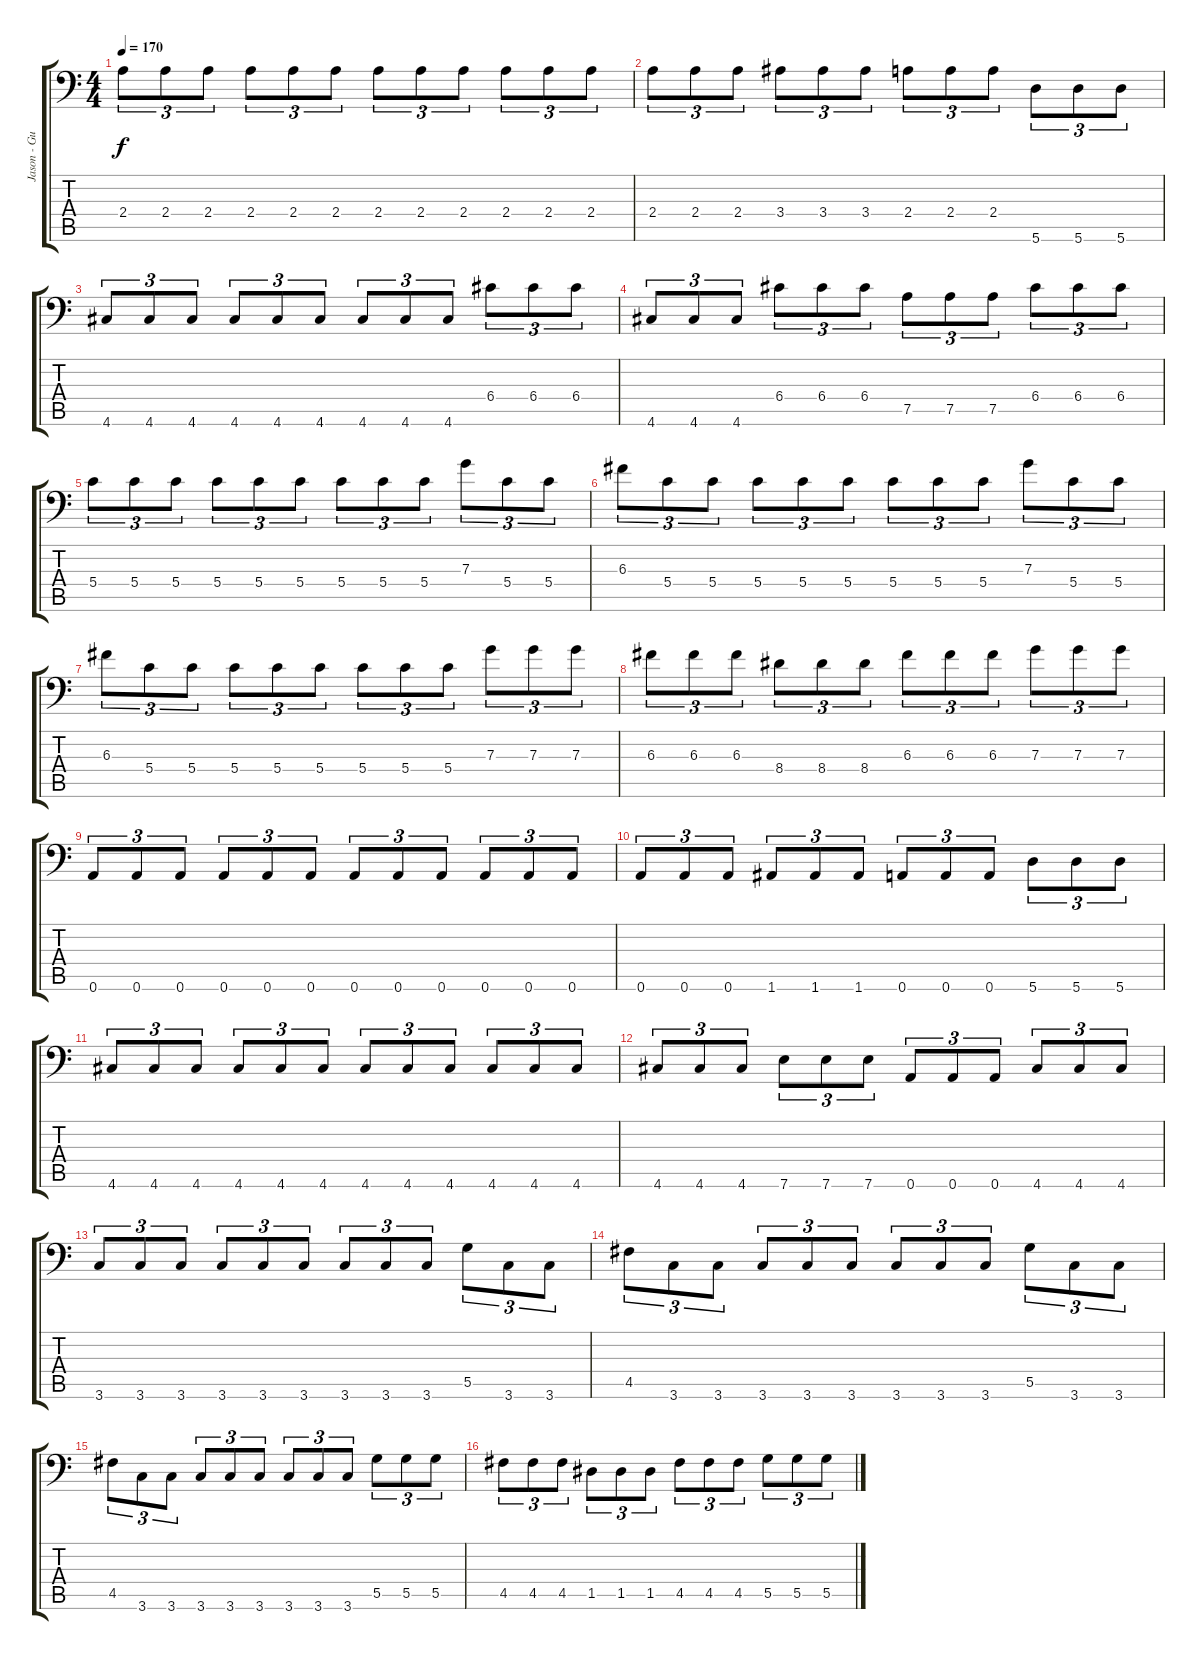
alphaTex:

\track ("Jason - Guitar" "Jason - Gu") {instrument overdrivenguitar}
\staff {score tabs}
\tuning (A3 E3 C3 G2 D2 A1) {hide}
\ts (4 4)
\tempo 170
\clef f4
\ks c
2.4.8{tu (3 2) dy f} 2.4.8{tu (3 2)} 2.4.8{tu (3 2)} 2.4.8{tu (3 2)} 2.4.8{tu (3 2)} 2.4.8{tu (3 2)} 2.4.8{tu (3 2)} 2.4.8{tu (3 2)} 2.4.8{tu (3 2)} 2.4.8{tu (3 2)} 2.4.8{tu (3 2)} 2.4.8{tu (3 2)} |
2.4.8{tu (3 2)} 2.4.8{tu (3 2)} 2.4.8{tu (3 2)} 3.4.8{tu (3 2)} 3.4.8{tu (3 2)} 3.4.8{tu (3 2)} 2.4.8{tu (3 2)} 2.4.8{tu (3 2)} 2.4.8{tu (3 2)} 5.6.8{tu (3 2)} 5.6.8{tu (3 2)} 5.6.8{tu (3 2)} |
4.6.8{tu (3 2)} 4.6.8{tu (3 2)} 4.6.8{tu (3 2)} 4.6.8{tu (3 2)} 4.6.8{tu (3 2)} 4.6.8{tu (3 2)} 4.6.8{tu (3 2)} 4.6.8{tu (3 2)} 4.6.8{tu (3 2)} 6.4.8{tu (3 2)} 6.4.8{tu (3 2)} 6.4.8{tu (3 2)} |
4.6.8{tu (3 2)} 4.6.8{tu (3 2)} 4.6.8{tu (3 2)} 6.4.8{tu (3 2)} 6.4.8{tu (3 2)} 6.4.8{tu (3 2)} 7.5.8{tu (3 2)} 7.5.8{tu (3 2)} 7.5.8{tu (3 2)} 6.4.8{tu (3 2)} 6.4.8{tu (3 2)} 6.4.8{tu (3 2)} |
5.4.8{tu (3 2)} 5.4.8{tu (3 2)} 5.4.8{tu (3 2)} 5.4.8{tu (3 2)} 5.4.8{tu (3 2)} 5.4.8{tu (3 2)} 5.4.8{tu (3 2)} 5.4.8{tu (3 2)} 5.4.8{tu (3 2)} 7.3.8{tu (3 2)} 5.4.8{tu (3 2)} 5.4.8{tu (3 2)} |
6.3.8{tu (3 2)} 5.4.8{tu (3 2)} 5.4.8{tu (3 2)} 5.4.8{tu (3 2)} 5.4.8{tu (3 2)} 5.4.8{tu (3 2)} 5.4.8{tu (3 2)} 5.4.8{tu (3 2)} 5.4.8{tu (3 2)} 7.3.8{tu (3 2)} 5.4.8{tu (3 2)} 5.4.8{tu (3 2)} |
6.3.8{tu (3 2)} 5.4.8{tu (3 2)} 5.4.8{tu (3 2)} 5.4.8{tu (3 2)} 5.4.8{tu (3 2)} 5.4.8{tu (3 2)} 5.4.8{tu (3 2)} 5.4.8{tu (3 2)} 5.4.8{tu (3 2)} 7.3.8{tu (3 2)} 7.3.8{tu (3 2)} 7.3.8{tu (3 2)} |
6.3.8{tu (3 2)} 6.3.8{tu (3 2)} 6.3.8{tu (3 2)} 8.4.8{tu (3 2)} 8.4.8{tu (3 2)} 8.4.8{tu (3 2)} 6.3.8{tu (3 2)} 6.3.8{tu (3 2)} 6.3.8{tu (3 2)} 7.3.8{tu (3 2)} 7.3.8{tu (3 2)} 7.3.8{tu (3 2)} |
0.6.8{tu (3 2)} 0.6.8{tu (3 2)} 0.6.8{tu (3 2)} 0.6.8{tu (3 2)} 0.6.8{tu (3 2)} 0.6.8{tu (3 2)} 0.6.8{tu (3 2)} 0.6.8{tu (3 2)} 0.6.8{tu (3 2)} 0.6.8{tu (3 2)} 0.6.8{tu (3 2)} 0.6.8{tu (3 2)} |
0.6.8{tu (3 2)} 0.6.8{tu (3 2)} 0.6.8{tu (3 2)} 1.6.8{tu (3 2)} 1.6.8{tu (3 2)} 1.6.8{tu (3 2)} 0.6.8{tu (3 2)} 0.6.8{tu (3 2)} 0.6.8{tu (3 2)} 5.6.8{tu (3 2)} 5.6.8{tu (3 2)} 5.6.8{tu (3 2)} |
4.6.8{tu (3 2)} 4.6.8{tu (3 2)} 4.6.8{tu (3 2)} 4.6.8{tu (3 2)} 4.6.8{tu (3 2)} 4.6.8{tu (3 2)} 4.6.8{tu (3 2)} 4.6.8{tu (3 2)} 4.6.8{tu (3 2)} 4.6.8{tu (3 2)} 4.6.8{tu (3 2)} 4.6.8{tu (3 2)} |
4.6.8{tu (3 2)} 4.6.8{tu (3 2)} 4.6.8{tu (3 2)} 7.6.8{tu (3 2)} 7.6.8{tu (3 2)} 7.6.8{tu (3 2)} 0.6.8{tu (3 2)} 0.6.8{tu (3 2)} 0.6.8{tu (3 2)} 4.6.8{tu (3 2)} 4.6.8{tu (3 2)} 4.6.8{tu (3 2)} |
3.6.8{tu (3 2)} 3.6.8{tu (3 2)} 3.6.8{tu (3 2)} 3.6.8{tu (3 2)} 3.6.8{tu (3 2)} 3.6.8{tu (3 2)} 3.6.8{tu (3 2)} 3.6.8{tu (3 2)} 3.6.8{tu (3 2)} 5.5.8{tu (3 2)} 3.6.8{tu (3 2)} 3.6.8{tu (3 2)} |
4.5.8{tu (3 2)} 3.6.8{tu (3 2)} 3.6.8{tu (3 2)} 3.6.8{tu (3 2)} 3.6.8{tu (3 2)} 3.6.8{tu (3 2)} 3.6.8{tu (3 2)} 3.6.8{tu (3 2)} 3.6.8{tu (3 2)} 5.5.8{tu (3 2)} 3.6.8{tu (3 2)} 3.6.8{tu (3 2)} |
4.5.8{tu (3 2)} 3.6.8{tu (3 2)} 3.6.8{tu (3 2)} 3.6.8{tu (3 2)} 3.6.8{tu (3 2)} 3.6.8{tu (3 2)} 3.6.8{tu (3 2)} 3.6.8{tu (3 2)} 3.6.8{tu (3 2)} 5.5.8{tu (3 2)} 5.5.8{tu (3 2)} 5.5.8{tu (3 2)} |
4.5.8{tu (3 2)} 4.5.8{tu (3 2)} 4.5.8{tu (3 2)} 1.5.8{tu (3 2)} 1.5.8{tu (3 2)} 1.5.8{tu (3 2)} 4.5.8{tu (3 2)} 4.5.8{tu (3 2)} 4.5.8{tu (3 2)} 5.5.8{tu (3 2)} 5.5.8{tu (3 2)} 5.5.8{tu (3 2)}
